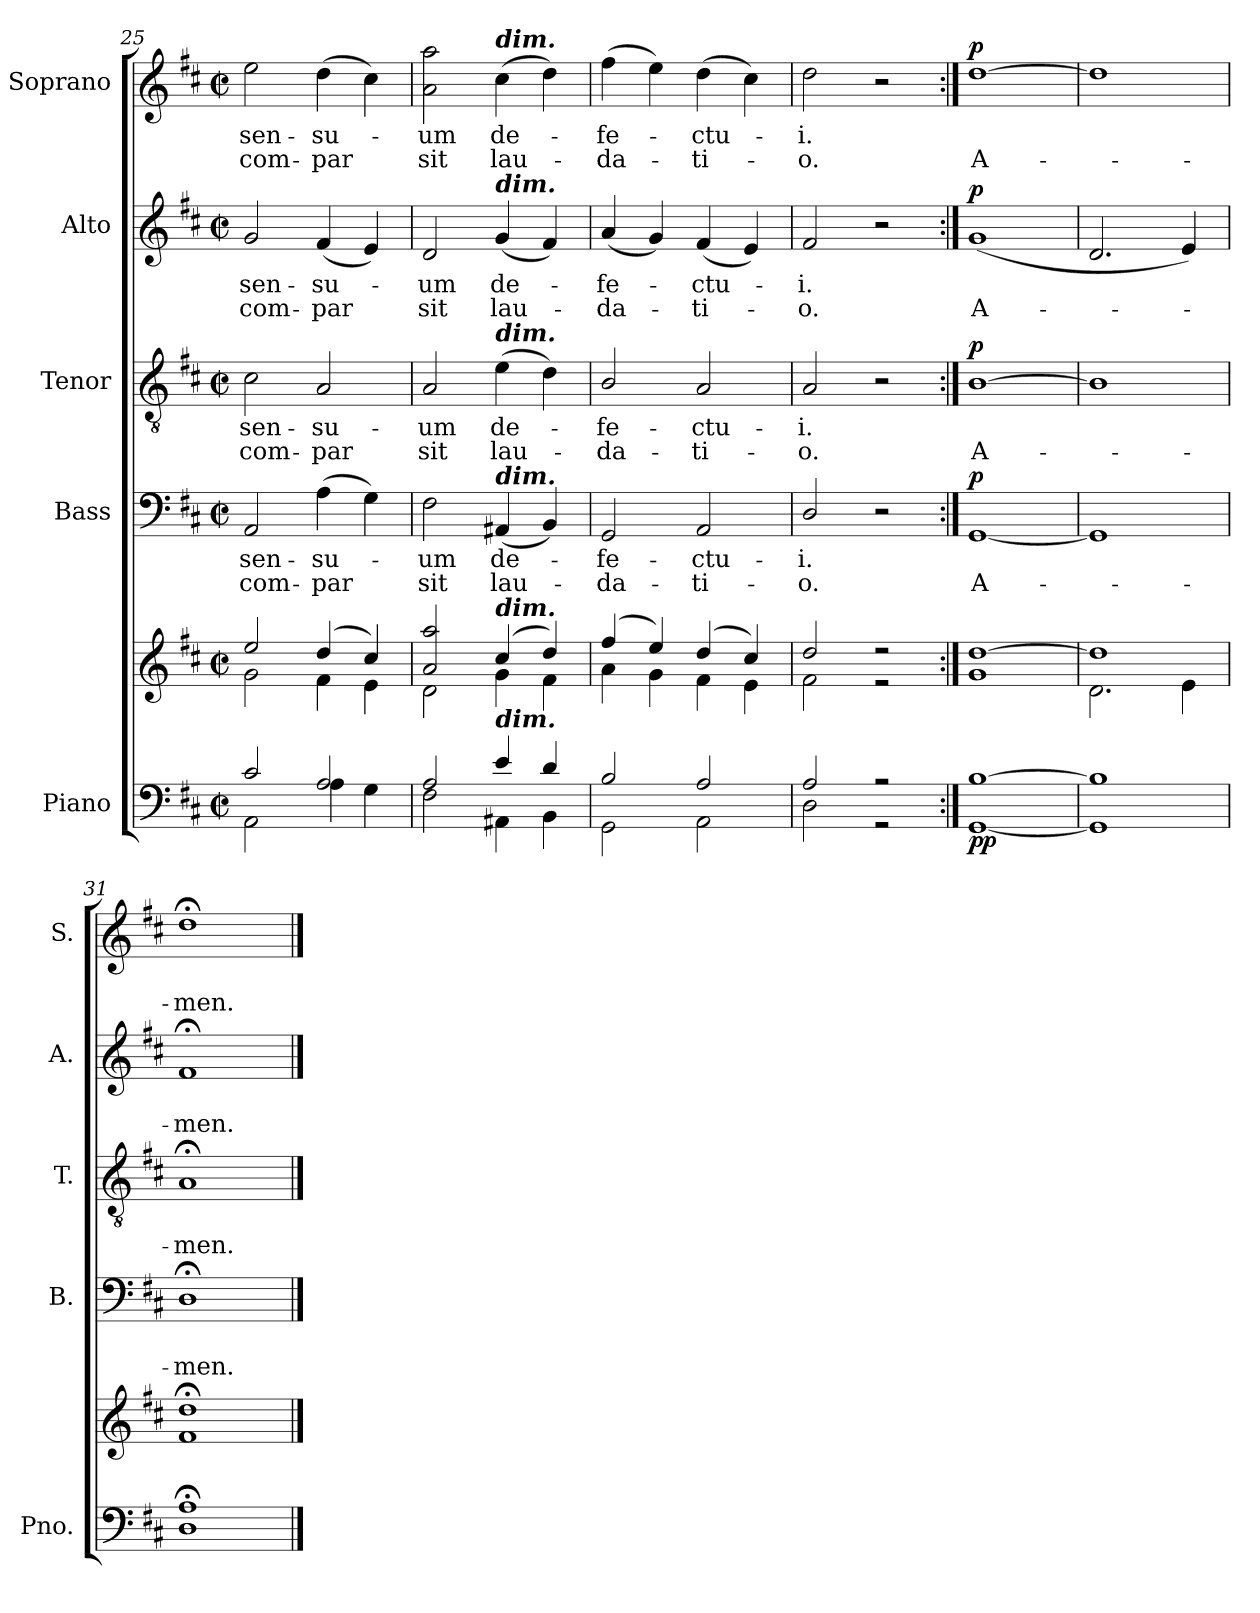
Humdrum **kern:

**kern	**kern	**dynam	**kern	**text	**text	**dynam	**kern	**text	**text	**dynam	**kern	**text	**text	**dynam	**kern	**text	**text	**dynam
*part5	*part5	*part5	*part4	*part4	*part4	*part4	*part3	*part3	*part3	*part3	*part2	*part2	*part2	*part2	*part1	*part1	*part1	*part1
*staff6	*staff5	*staff5/6	*staff4	*staff4	*staff4	*staff4	*staff3	*staff3	*staff3	*staff3	*staff2	*staff2	*staff2	*staff2	*staff1	*staff1	*staff1	*staff1
*I"Piano	*	*	*I"Bass	*	*	*	*I"Tenor	*	*	*	*I"Alto	*	*	*	*I"Soprano	*	*	*
*I'Pno.	*	*	*I'B.	*	*	*	*I'T.	*	*	*	*I'A.	*	*	*	*I'S.	*	*	*
*clefF4	*clefG2	*	*clefF4	*	*	*	*clefGv2	*	*	*	*clefG2	*	*	*	*clefG2	*	*	*
*k[f#c#]	*k[f#c#]	*	*k[f#c#]	*	*	*	*k[f#c#]	*	*	*	*k[f#c#]	*	*	*	*k[f#c#]	*	*	*
*D:	*D:	*	*D:	*	*	*	*D:	*	*	*	*D:	*	*	*	*D:	*	*	*
*M2/2	*M2/2	*	*M2/2	*	*	*	*M2/2	*	*	*	*M2/2	*	*	*	*M2/2	*	*	*
*met(c|)	*met(c|)	*	*met(c|)	*	*	*	*met(c|)	*	*	*	*met(c|)	*	*	*	*met(c|)	*	*	*
=25	=25	=25	=25	=25	=25	=25	=25	=25	=25	=25	=25	=25	=25	=25	=25	=25	=25	=25
*^	*^	*	*	*	*	*	*	*	*	*	*	*	*	*	*	*	*	*
!	!	!	!	!	!	!LO:LY:b	!LO:LY:b	!	!	!LO:LY:b	!LO:LY:b	!	!	!LO:LY:b	!LO:LY:b	!	!	!LO:LY:b	!LO:LY:b	!
2c#/	2AA\	2ee/	2g\	.	2AA/	sen-	-com-	.	2c#\	sen-	-com-	.	2g/	sen-	-com-	.	2ee\	sen-	-com-	.
!	!	!	!	!	!	!LO:LY:b	!LO:LY:b	!	!	!LO:LY:b	!LO:LY:b	!	!	!LO:LY:b	!LO:LY:b	!	!	!LO:LY:b	!LO:LY:b	!
2A/	4A\	(>4dd/	4f#\	.	(>4A\	-su-	par	.	2A/	-su-	-par	.	(<4f#/	-su-	par	.	(>4dd\	-su-	par	.
.	4G\	4cc#/)	4e\	.	4G\)	.	.	.	.	.	.	.	4e/)	.	.	.	4cc#\)	.	.	.
=26	=26	=26	=26	=26	=26	=26	=26	=26	=26	=26	=26	=26	=26	=26	=26	=26	=26	=26	=26	=26
!	!	!	!	!	!	!LO:LY:b	!LO:LY:b	!	!	!LO:LY:b	!LO:LY:b	!	!	!LO:LY:b	!LO:LY:b	!	!	!LO:LY:b	!LO:LY:b	!
2A/	2F#\	2a/ 2aa!/	2d\	.	2F#\	um	sit	.	2A/	um	sit	.	2d/	um	sit	.	2a\ 2aa!\	um	sit	.
!	!	!	!	!	!	!	!	!	!	!	!	!	!	!	!	!	!LO:TX:a:Bi:t=dim.	!	!	!
!	!	!	!	!	!	!	!	!	!	!	!	!	!LO:TX:a:Bi:t=dim.	!	!	!	!	!	!	!
!	!	!	!	!	!	!	!	!	!LO:TX:a:Bi:t=dim.	!	!	!	!	!	!	!	!	!	!	!
!	!	!	!	!	!LO:TX:a:Bi:t=dim.	!	!	!	!	!	!	!	!	!	!	!	!	!	!	!
!	!	!LO:TX:a:Bi:t=dim.	!	!	!	!	!	!	!	!	!	!	!	!	!	!	!	!	!	!
!LO:TX:a:Bi:t=dim.	!	!	!	!	!	!	!	!	!	!	!	!	!	!	!	!	!	!	!	!
!	!	!	!	!	!	!LO:LY:b	!LO:LY:b	!	!	!LO:LY:b	!LO:LY:b	!	!	!LO:LY:b	!LO:LY:b	!	!	!LO:LY:b	!LO:LY:b	!
4e/	4AA#X\	(>4cc#/	4g\	.	(<4AA#X/	de-	lau-	.	(>4e\	de-	lau-	.	(<4g/	de-	lau-	.	(>4cc#\	de-	lau-	.
4d/	4BB\	4dd/)	4f#\	.	4BB/)	.	.	.	4d\)	.	.	.	4f#/)	.	.	.	4dd\)	.	.	.
=27	=27	=27	=27	=27	=27	=27	=27	=27	=27	=27	=27	=27	=27	=27	=27	=27	=27	=27	=27	=27
!	!	!	!	!	!	!LO:LY:b	!LO:LY:b	!	!	!LO:LY:b	!LO:LY:b	!	!	!LO:LY:b	!LO:LY:b	!	!	!LO:LY:b	!LO:LY:b	!
2B/	2GG\	(>4ff#/	4a\	.	2GG/	fe-	-da-	.	2B/	fe-	-da-	.	(<4a/	fe-	da-	.	(>4ff#\	fe-	da-	.
.	.	4ee/)	4g\	.	.	.	.	.	.	.	.	.	4g/)	.	.	.	4ee\)	.	.	.
!	!	!	!	!	!	!LO:LY:b	!LO:LY:b	!	!	!LO:LY:b	!LO:LY:b	!	!	!LO:LY:b	!LO:LY:b	!	!	!LO:LY:b	!LO:LY:b	!
2A/	2AA\	(>4dd/	4f#\	.	2AA/	-ctu-	-ti-	.	2A/	-ctu-	-ti-	.	(<4f#/	ctu-	ti-	.	(>4dd\	ctu-	ti-	.
.	.	4cc#/)	4e\	.	.	.	.	.	.	.	.	.	4e/)	.	.	.	4cc#\)	.	.	.
=28	=28	=28	=28	=28	=28	=28	=28	=28	=28	=28	=28	=28	=28	=28	=28	=28	=28	=28	=28	=28
!	!	!	!	!	!	!LO:LY:b	!LO:LY:b	!	!	!LO:LY:b	!LO:LY:b	!	!	!LO:LY:b	!LO:LY:b	!	!	!LO:LY:b	!LO:LY:b	!
2A/	2D\	2dd/	2f#\	.	2D/	-i.	o.	.	2A/	-i.	o.	.	2f#/	i.	o.	.	2dd\	i.	o.	.
2r	2r	2r	2r	.	2r	.	.	.	2r	.	.	.	2r	.	.	.	2r	.	.	.
=29:|!	=29:|!	=29:|!	=29:|!	=29:|!	=29:|!	=29:|!	=29:|!	=29:|!	=29:|!	=29:|!	=29:|!	=29:|!	=29:|!	=29:|!	=29:|!	=29:|!	=29:|!	=29:|!	=29:|!	=29:|!
!	!	!	!	!LO:DY:b=2	!	!	!LO:LY:b	!	!	!	!LO:LY:b	!	!	!	!LO:LY:b	!	!	!	!LO:LY:b	!
!	!	!	!	!LO:DY:n=1:b	!	!	!	!LO:DY:b	!	!	!	!LO:DY:b	!	!	!	!LO:DY:b	!	!	!	!LO:DY:b
[1B	[1GG	[1dd	1g	p p	[1GG	.	A-	p	[1B	.	A-	p	(<1g	.	A-	p	[1dd	.	A-	p
=30	=30	=30	=30	=30	=30	=30	=30	=30	=30	=30	=30	=30	=30	=30	=30	=30	=30	=30	=30	=30
1B]	1GG]	1dd]	2.d\	.	1GG]	.	.	.	1B]	.	.	.	2.d/	.	.	.	1dd]	.	.	.
.	.	.	4e\	.	.	.	.	.	.	.	.	.	4e/)	.	.	.	.	.	.	.
=31	=31	=31	=31	=31	=31	=31	=31	=31	=31	=31	=31	=31	=31	=31	=31	=31	=31	=31	=31	=31
!	!	!	!	!	!	!	!LO:LY:b	!	!	!	!LO:LY:b	!	!	!	!LO:LY:b	!	!	!	!LO:LY:b	!
1A;<	1D	1dd;<	1f#	.	1D;<	.	men.	.	1A;<	.	men.	.	1f#;<	.	men.	.	1dd;<	.	men.	.
*v	*v	*	*	*	*	*	*	*	*	*	*	*	*	*	*	*	*	*	*	*
*	*v	*v	*	*	*	*	*	*	*	*	*	*	*	*	*	*	*	*	*
==	==	==	==	==	==	==	==	==	==	==	==	==	==	==	==	==	==	==
*-	*-	*-	*-	*-	*-	*-	*-	*-	*-	*-	*-	*-	*-	*-	*-	*-	*-	*-
